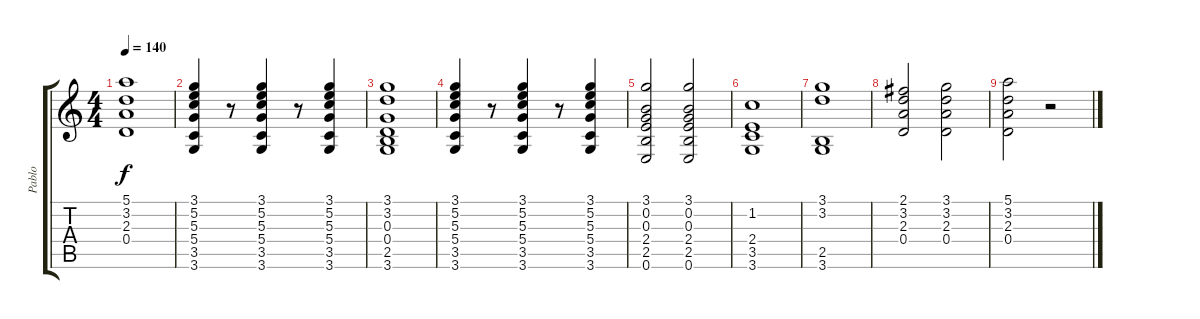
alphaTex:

\track ("Pablo" "Pablo") {instrument electricguitarjazz}
\staff {score tabs}
\tuning (E4 B3 G3 D3 A2 E2) {hide}
\ts (4 4)
\tempo 140
\clef g2
\ks c
(5.1 3.2 2.3 0.4).1{dy f} |
(3.1 5.2 5.3 5.4 3.5 3.6).4 r.8 (3.1 5.2 5.3 5.4 3.5 3.6).4 r.8 (3.1 5.2 5.3 5.4 3.5 3.6).4 |
(3.1 3.2 0.3 0.4 2.5 3.6).1 |
(3.1 5.2 5.3 5.4 3.5 3.6).4 r.8 (3.1 5.2 5.3 5.4 3.5 3.6).4 r.8 (3.1 5.2 5.3 5.4 3.5 3.6).4 |
(3.1 0.2 0.3 2.4 2.5 0.6).2 (3.1 0.2 0.3 2.4 2.5 0.6).2 |
(1.2 2.4 3.5 3.6).1 |
(3.1 3.2 2.5 3.6).1 |
(2.1 3.2 2.3 0.4).2 (3.1 3.2 2.3 0.4).2 |
(5.1 3.2 2.3 0.4).2 r.2
